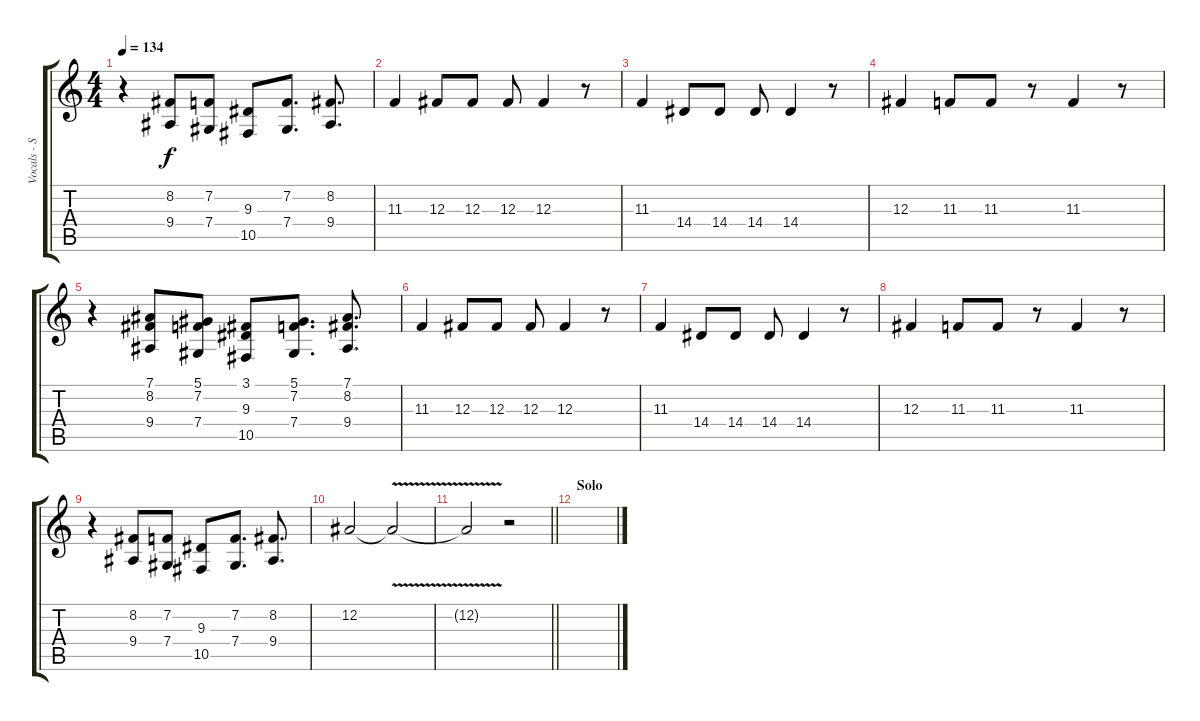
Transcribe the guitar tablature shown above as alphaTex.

\track ("Vocals - Simon Cruz" "Vocals - S") {instrument altosax}
\staff {score tabs}
\tuning (Eb4 Bb3 Gb3 Db3 Ab2 Eb2) {hide}
\ts (4 4)
\tempo 134
\clef g2
\ks c
r.4{dy f} (8.2 9.4).8 (7.2 7.4).8 (9.3 10.5).8 (7.2 7.4).8{d} (8.2 9.4).8{d} |
11.3.4 12.3.8 12.3.8 12.3.8 12.3.4 r.8 |
11.3.4 14.4.8 14.4.8 14.4.8 14.4.4 r.8 |
12.3.4 11.3.8 11.3.8 r.8 11.3.4 r.8 |
r.4 (7.1 8.2 9.4).8 (5.1 7.2 7.4).8 (3.1 9.3 10.5).8 (5.1 7.2 7.4).8{d} (7.1 8.2 9.4).8{d} |
11.3.4 12.3.8 12.3.8 12.3.8 12.3.4 r.8 |
11.3.4 14.4.8 14.4.8 14.4.8 14.4.4 r.8 |
12.3.4 11.3.8 11.3.8 r.8 11.3.4 r.8 |
r.4 (8.2 9.4).8 (7.2 7.4).8 (9.3 10.5).8 (7.2 7.4).8{d} (8.2 9.4).8{d} |
12.2.2 12.2{v t}.2 |
\barLineRight lightlight
12.2{t}.2 r.2 |
\section ("" "Solo")
